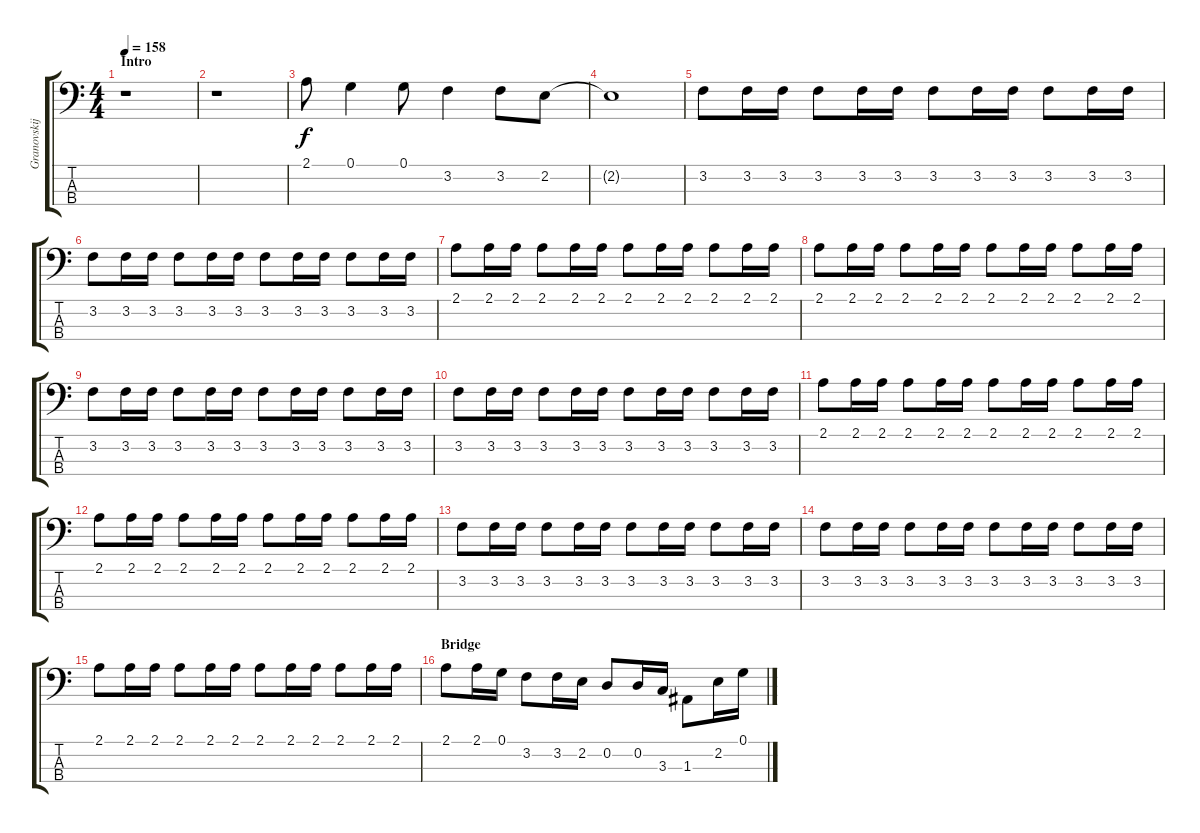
\track ("Granovskij" "Granovskij") {instrument electricbasspick}
\staff {score tabs}
\tuning (G2 D2 A1 E1) {hide}
\ts (4 4)
\section ("" "Intro")
\tempo 158
\clef f4
\ks c
r.1{dy f instrument electricbasspick} |
r.1 |
2.1.8 0.1.4 0.1.8 3.2.4 3.2.8 2.2.8 |
2.2{t}.1 |
3.2.8 3.2.16 3.2.16 3.2.8 3.2.16 3.2.16 3.2.8 3.2.16 3.2.16 3.2.8 3.2.16 3.2.16 |
3.2.8 3.2.16 3.2.16 3.2.8 3.2.16 3.2.16 3.2.8 3.2.16 3.2.16 3.2.8 3.2.16 3.2.16 |
2.1.8 2.1.16 2.1.16 2.1.8 2.1.16 2.1.16 2.1.8 2.1.16 2.1.16 2.1.8 2.1.16 2.1.16 |
2.1.8 2.1.16 2.1.16 2.1.8 2.1.16 2.1.16 2.1.8 2.1.16 2.1.16 2.1.8 2.1.16 2.1.16 |
3.2.8 3.2.16 3.2.16 3.2.8 3.2.16 3.2.16 3.2.8 3.2.16 3.2.16 3.2.8 3.2.16 3.2.16 |
3.2.8 3.2.16 3.2.16 3.2.8 3.2.16 3.2.16 3.2.8 3.2.16 3.2.16 3.2.8 3.2.16 3.2.16 |
2.1.8 2.1.16 2.1.16 2.1.8 2.1.16 2.1.16 2.1.8 2.1.16 2.1.16 2.1.8 2.1.16 2.1.16 |
2.1.8 2.1.16 2.1.16 2.1.8 2.1.16 2.1.16 2.1.8 2.1.16 2.1.16 2.1.8 2.1.16 2.1.16 |
3.2.8 3.2.16 3.2.16 3.2.8 3.2.16 3.2.16 3.2.8 3.2.16 3.2.16 3.2.8 3.2.16 3.2.16 |
3.2.8 3.2.16 3.2.16 3.2.8 3.2.16 3.2.16 3.2.8 3.2.16 3.2.16 3.2.8 3.2.16 3.2.16 |
2.1.8 2.1.16 2.1.16 2.1.8 2.1.16 2.1.16 2.1.8 2.1.16 2.1.16 2.1.8 2.1.16 2.1.16 |
\section ("" "Bridge")
2.1.8 2.1.16 0.1.16 3.2.8 3.2.16 2.2.16 0.2.8 0.2.16 3.3.16 1.3.8 2.2.16 0.1.16
